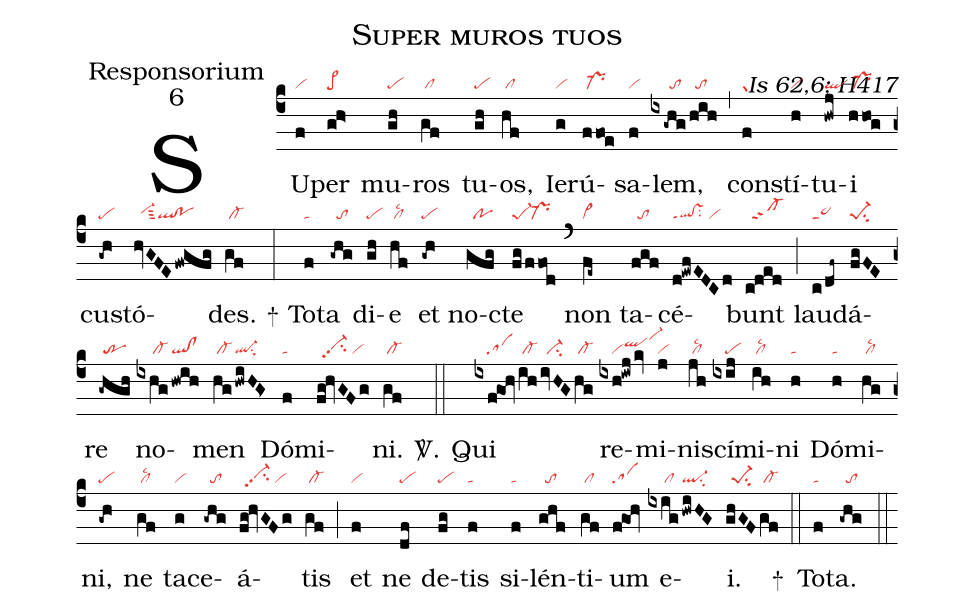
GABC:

name:Super muros tuos;
office-part:Responsorium;
mode:6;
commentary:Is 62,6; H417;
nabc-lines:1;
%%
(c4)
SU(f|vi)per(gh>|pe>) mu(gh|pe)ros(gf|/cl) tu(gh|pe)os,(hf|/cl) Ie(g|vi)rú(ffoe|/pr-)sa(f|vi)lem,(ix-ghg|//////to|/hih|//to) (,)
con(f|gr)stí(h|vi)tu(hwj|ql)i(hhog|/pr-) cu(-gh|pe)stó(hvGFEfwgfg|//vi-hhsut3ql!po)des.(gf|/cl-) +(:)
To(f|ta)ta(-ghg|//to) di(gh|pe)e(hf|/cllsc2) et(-gh|pe) no(gfg|//po)cte(fg|pe-1|/ffod|//pr-) (`)
non(fe~|cl~) ta(fgf|//to)cé(d!ewfEDCd|ql!vsppt1su2/vi)bunt(c!ded|//sf-) (;)
lau(c/df~|sc~)dá(fgFE|pe-1su2)re(-ghgh|/tr) no(ixhg|/////cl-|hwih|ql!cl)men(hg|/cl-|hwiHG>|ql-su1sux1) Dó(f|ta)mi(fg!hvGFg|//vi-hhpp2su2/vi)ni.(gf|/cl-) <sp>V/</sp>.(::)
Qui(ixf!goh|////sa|/ih|/cl-|ivHG|//ci-|hg|/cl-) re(ixh!iwjkv|////viqlhivi-hl)mi(j|vi)ni(jh|/cllsc2)scí(ixij|////pe)mi(ih|/cllsc2)ni(h|ta) Dó(h|ta)mi(hg|/cllsc2)ni,(-gh|pe) ne(gf|/cllsc2) ta(g|vi)ce(-ghg|//to)á(fg!hvGFg|//vi-hhpp2su2/vi)tis(gf|/cl-) (;)
et(f|vi) ne(df|pe) de(fg|pe)tis(f|ta) si(f|ta)lén(ghf|//to)ti(gf|/cl)um(f!goh|sa) e(ixig|/////cl|hwiHG|ql-su2)i.(ghGF|//pe-1su2|gf|/cl-) +(::)
To(f|ta)ta.(-ghg|//to) (::)
